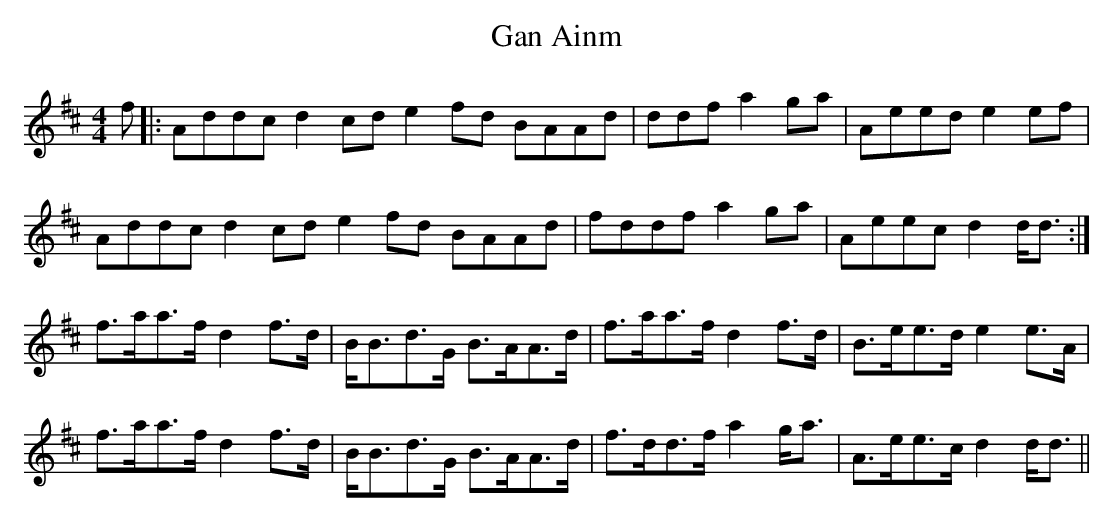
X:1
T: Gan Ainm
M: 4/4
L: 1/8
K: Amix
f|:Addc d2cd e2fd BAAd|ddf a2 ga|Aeed e2 ef|
Addc d2cd e2fd BAAd|fddf a2ga|Aeec d2 d<d:|
f>aa>f d2 f>d|B<Bd>G B>AA>d|f>aa>f d2 f>d|B>ee>d e2 e>A|
f>aa>f d2 f>d|B<Bd>G B>AA>d|f>dd>f a2 g<a|A>ee>c d2 d<d||
